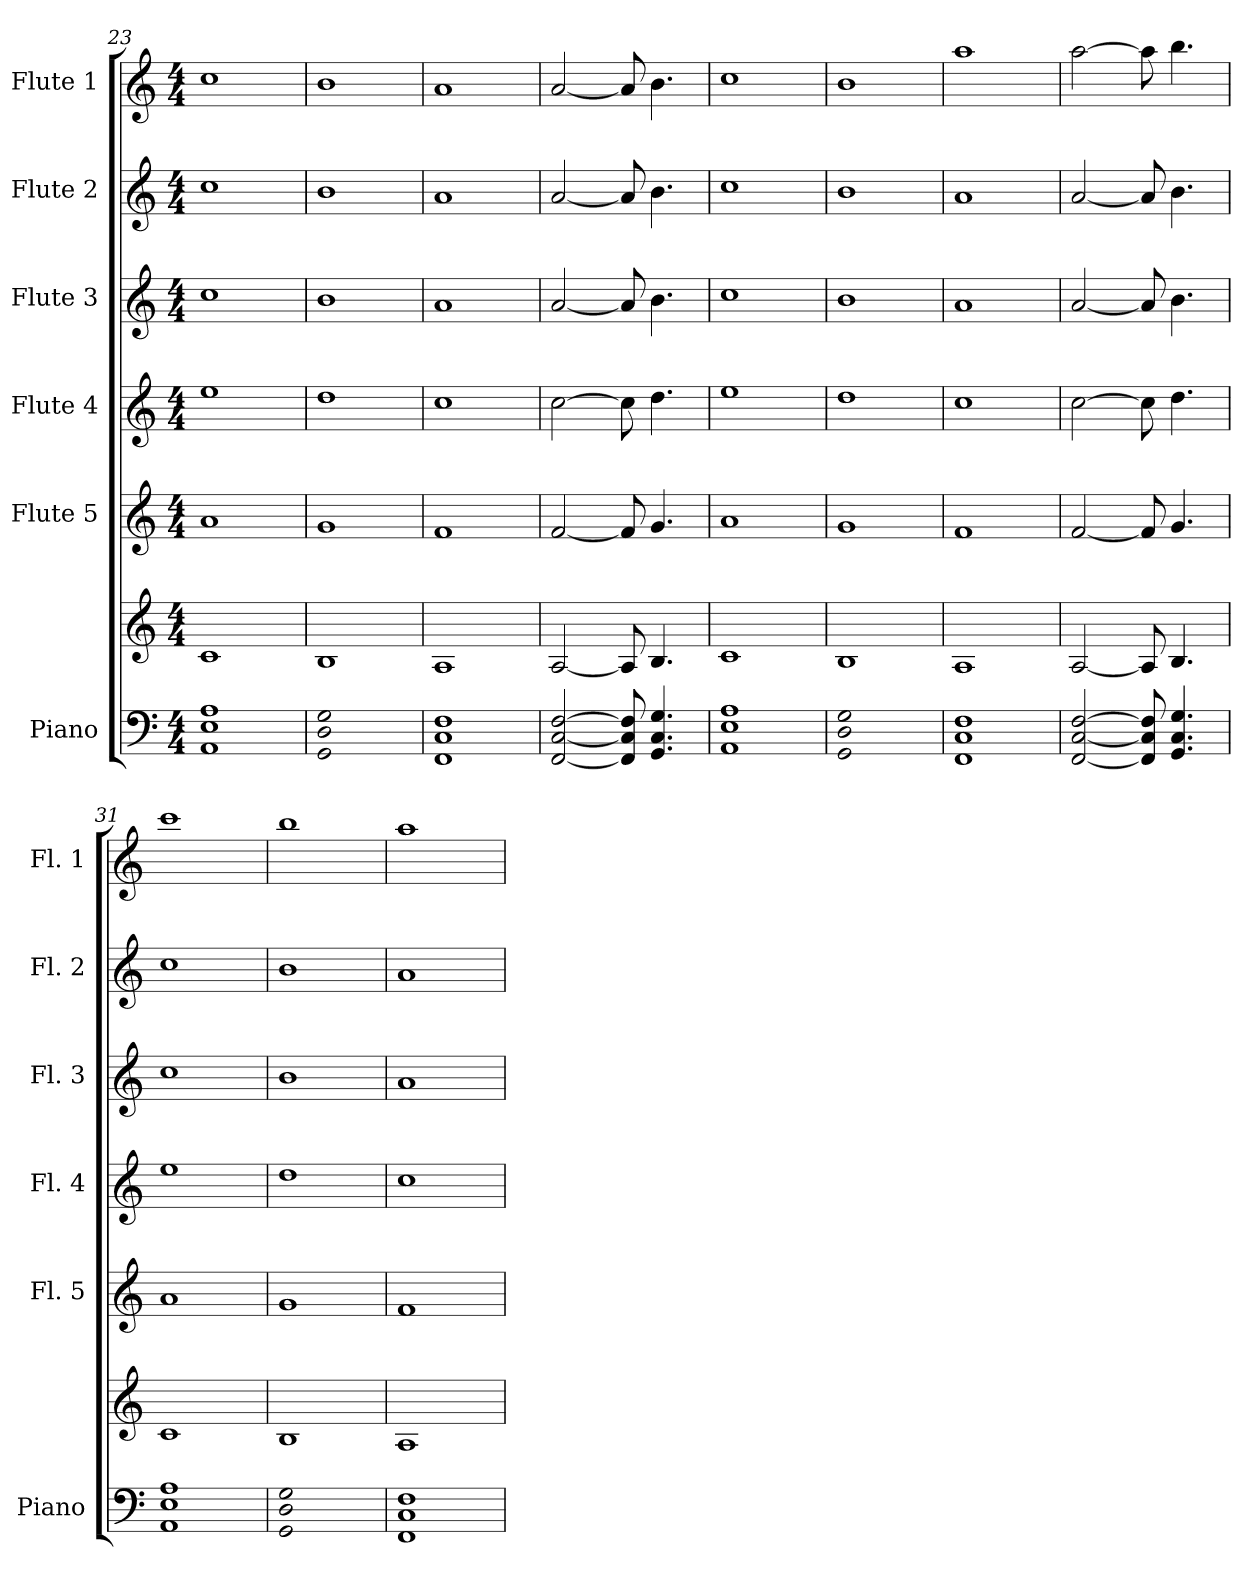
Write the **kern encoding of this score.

**kern	**kern	**kern	**kern	**kern	**kern	**kern
*part6	*part6	*part5	*part4	*part3	*part2	*part1
*staff7	*staff6	*staff5	*staff4	*staff3	*staff2	*staff1
*I"Piano	*	*I"Flute 5	*I"Flute 4	*I"Flute 3	*I"Flute 2	*I"Flute 1
*I'Piano	*	*I'Fl. 5	*I'Fl. 4	*I'Fl. 3	*I'Fl. 2	*I'Fl. 1
*clefF4	*clefG2	*clefG2	*clefG2	*clefG2	*clefG2	*clefG2
*k[]	*k[]	*k[]	*k[]	*k[]	*k[]	*k[]
*M4/4	*M4/4	*M4/4	*M4/4	*M4/4	*M4/4	*M4/4
=23	=23	=23	=23	=23	=23	=23
1AA 1E 1A	1c	1a	1ee	1cc	1cc	1cc
=24	=24	=24	=24	=24	=24	=24
!LO:N:n=1:head=open	!	!	!	!	!	!
!LO:N:n=2:head=open	!	!	!	!	!	!
!LO:N:n=3:head=open	!	!	!	!	!	!
1GG 1D 1G	1B	1g	1dd	1b	1b	1b
!!LO:PB:g=z
=25	=25	=25	=25	=25	=25	=25
1FF 1C 1F	1A	1f	1cc	1a	1a	1a
=26	=26	=26	=26	=26	=26	=26
[2FF/ [2C/ [2F/	[2A/	[2f/	[2cc\	[2a/	[2a/	[2a/
8FF/] 8C/] 8F/]	8A/]	8f/]	8cc\]	8a/]	8a/]	8a/]
4.GG/ 4.C/ 4.G/	4.B/	4.g/	4.dd\	4.b\	4.b\	4.b\
=27	=27	=27	=27	=27	=27	=27
1AA 1E 1A	1c	1a	1ee	1cc	1cc	1cc
=28	=28	=28	=28	=28	=28	=28
!LO:N:n=1:head=open	!	!	!	!	!	!
!LO:N:n=2:head=open	!	!	!	!	!	!
!LO:N:n=3:head=open	!	!	!	!	!	!
1GG 1D 1G	1B	1g	1dd	1b	1b	1b
=29	=29	=29	=29	=29	=29	=29
1FF 1C 1F	1A	1f	1cc	1a	1a	1aa
!!LO:PB:g=z
=30	=30	=30	=30	=30	=30	=30
[2FF/ [2C/ [2F/	[2A/	[2f/	[2cc\	[2a/	[2a/	[2aa\
8FF/] 8C/] 8F/]	8A/]	8f/]	8cc\]	8a/]	8a/]	8aa\]
4.GG/ 4.C/ 4.G/	4.B/	4.g/	4.dd\	4.b\	4.b\	4.bb\
=31	=31	=31	=31	=31	=31	=31
1AA 1E 1A	1c	1a	1ee	1cc	1cc	1ccc
=32	=32	=32	=32	=32	=32	=32
!LO:N:n=1:head=open	!	!	!	!	!	!
!LO:N:n=2:head=open	!	!	!	!	!	!
!LO:N:n=3:head=open	!	!	!	!	!	!
1GG 1D 1G	1B	1g	1dd	1b	1b	1bb
=33	=33	=33	=33	=33	=33	=33
1FF 1C 1F	1A	1f	1cc	1a	1a	1aa
=	=	=	=	=	=	=
*-	*-	*-	*-	*-	*-	*-
